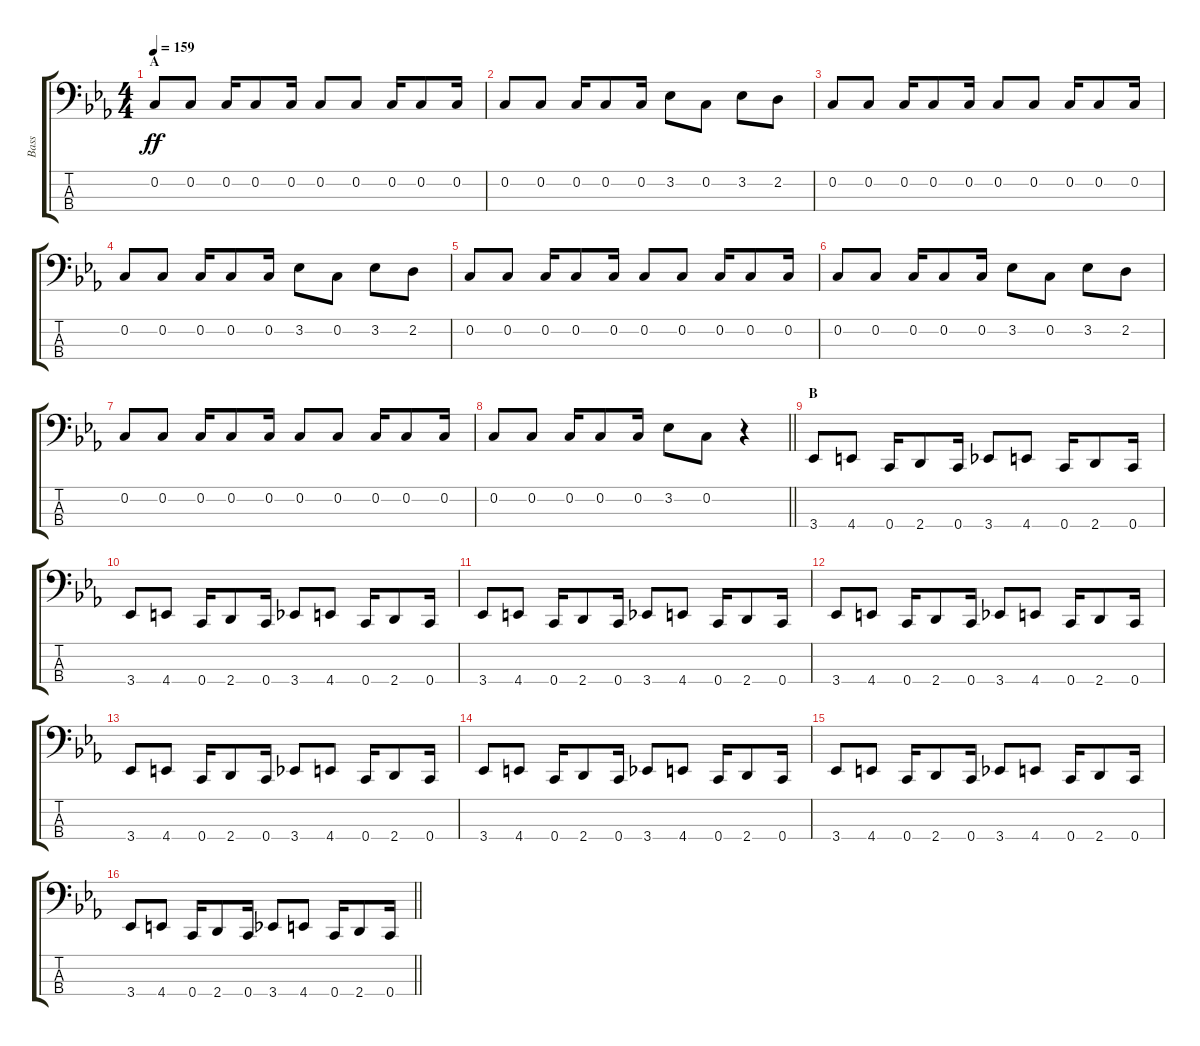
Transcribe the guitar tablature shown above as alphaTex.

\track ("Bass" "Bass") {instrument electricbassfinger}
\staff {score tabs}
\tuning (F2 C2 G1 C1) {hide}
\ts (4 4)
\section ("" "A")
\tempo 159
\clef f4
\ks eb
0.2.8{dy ff} 0.2.8 0.2.16 0.2.8 0.2.16 0.2.8 0.2.8 0.2.16 0.2.8 0.2.16 |
0.2.8 0.2.8 0.2.16 0.2.8 0.2.16 3.2.8 0.2.8 3.2.8 2.2.8 |
0.2.8 0.2.8 0.2.16 0.2.8 0.2.16 0.2.8 0.2.8 0.2.16 0.2.8 0.2.16 |
0.2.8 0.2.8 0.2.16 0.2.8 0.2.16 3.2.8 0.2.8 3.2.8 2.2.8 |
0.2.8 0.2.8 0.2.16 0.2.8 0.2.16 0.2.8 0.2.8 0.2.16 0.2.8 0.2.16 |
0.2.8 0.2.8 0.2.16 0.2.8 0.2.16 3.2.8 0.2.8 3.2.8 2.2.8 |
0.2.8 0.2.8 0.2.16 0.2.8 0.2.16 0.2.8 0.2.8 0.2.16 0.2.8 0.2.16 |
\barLineRight lightlight
0.2.8 0.2.8 0.2.16 0.2.8 0.2.16 3.2.8 0.2.8 r.4 |
\section ("" "B")
3.4.8 4.4.8 0.4.16 2.4.8 0.4.16 3.4.8 4.4.8 0.4.16 2.4.8 0.4.16 |
3.4.8 4.4.8 0.4.16 2.4.8 0.4.16 3.4.8 4.4.8 0.4.16 2.4.8 0.4.16 |
3.4.8 4.4.8 0.4.16 2.4.8 0.4.16 3.4.8 4.4.8 0.4.16 2.4.8 0.4.16 |
3.4.8 4.4.8 0.4.16 2.4.8 0.4.16 3.4.8 4.4.8 0.4.16 2.4.8 0.4.16 |
3.4.8 4.4.8 0.4.16 2.4.8 0.4.16 3.4.8 4.4.8 0.4.16 2.4.8 0.4.16 |
3.4.8 4.4.8 0.4.16 2.4.8 0.4.16 3.4.8 4.4.8 0.4.16 2.4.8 0.4.16 |
3.4.8 4.4.8 0.4.16 2.4.8 0.4.16 3.4.8 4.4.8 0.4.16 2.4.8 0.4.16 |
\barLineRight lightlight
3.4.8 4.4.8 0.4.16 2.4.8 0.4.16 3.4.8 4.4.8 0.4.16 2.4.8 0.4.16
